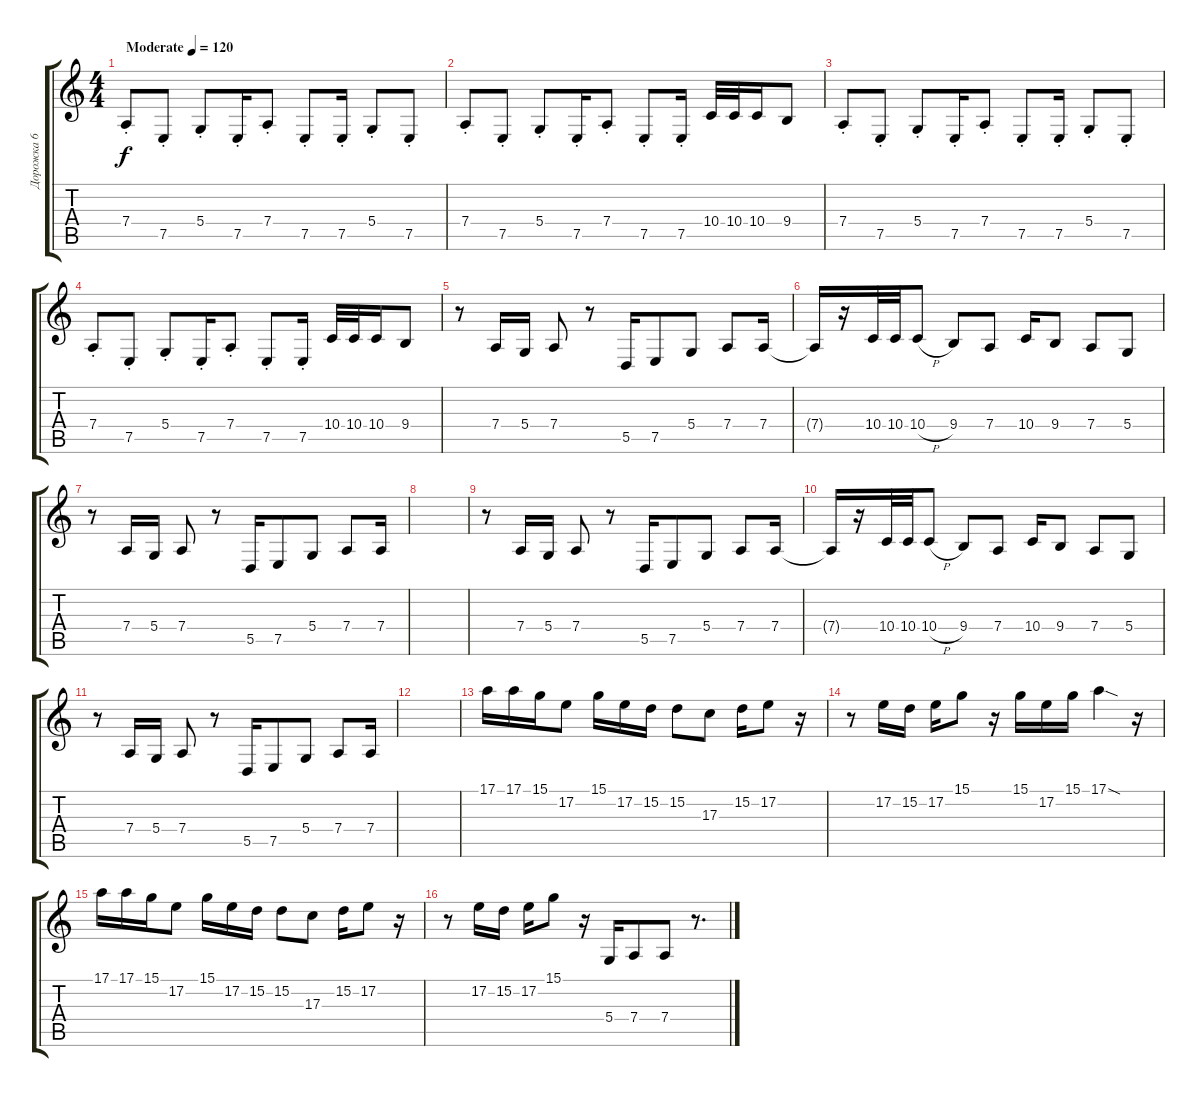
\track ("Дорожка 6" "Дорожка 6") {instrument bagpipe}
\staff {score tabs}
\tuning (E4 B3 G3 D3 A2 E2) {hide}
\ts (4 4)
\tempo (120 "Moderate")
\clef g2
\ks c
7.4{st}.8{dy f instrument bagpipe} 7.5{st}.8 5.4{st}.8 7.5{st}.16 7.4{st}.8 7.5{st}.8 7.5{st}.16 5.4{st}.8 7.5{st}.8 |
7.4{st}.8 7.5{st}.8 5.4{st}.8 7.5{st}.16 7.4{st}.8 7.5{st}.8 7.5{st}.16 10.4.32 10.4.32 10.4.16 9.4.8 |
7.4{st}.8 7.5{st}.8 5.4{st}.8 7.5{st}.16 7.4{st}.8 7.5{st}.8 7.5{st}.16 5.4{st}.8 7.5{st}.8 |
7.4{st}.8 7.5{st}.8 5.4{st}.8 7.5{st}.16 7.4{st}.8 7.5{st}.8 7.5{st}.16 10.4.32 10.4.32 10.4.16 9.4.8 |
r.8 7.4.16 5.4.16 7.4.8 r.8 5.5.16 7.5.8 5.4.8 7.4.8 7.4.16 |
7.4{t}.16 r.16 10.4.32 10.4.32 10.4{h}.8 9.4.8 7.4.8 10.4.16 9.4.8 7.4.8 5.4.8 |
r.8 7.4.16 5.4.16 7.4.8 r.8 5.5.16 7.5.8 5.4.8 7.4.8 7.4.16 |
|
r.8 7.4.16 5.4.16 7.4.8 r.8 5.5.16 7.5.8 5.4.8 7.4.8 7.4.16 |
7.4{t}.16 r.16 10.4.32 10.4.32 10.4{h}.8 9.4.8 7.4.8 10.4.16 9.4.8 7.4.8 5.4.8 |
r.8 7.4.16 5.4.16 7.4.8 r.8 5.5.16 7.5.8 5.4.8 7.4.8 7.4.16 |
|
17.1.16 17.1.16 15.1.16 17.2.8 15.1.16 17.2.16 15.2.16 15.2.8 17.3.8 15.2.16 17.2.8 r.16 |
r.8 17.2.16 15.2.16 17.2.16 15.1.8 r.16 15.1.16 17.2.16 15.1.16 17.1{sod}.4 r.16 |
17.1.16 17.1.16 15.1.16 17.2.8 15.1.16 17.2.16 15.2.16 15.2.8 17.3.8 15.2.16 17.2.8 r.16 |
r.8 17.2.16 15.2.16 17.2.16 15.1.8 r.16 5.4.16 7.4.8 7.4.8 r.8{d}
